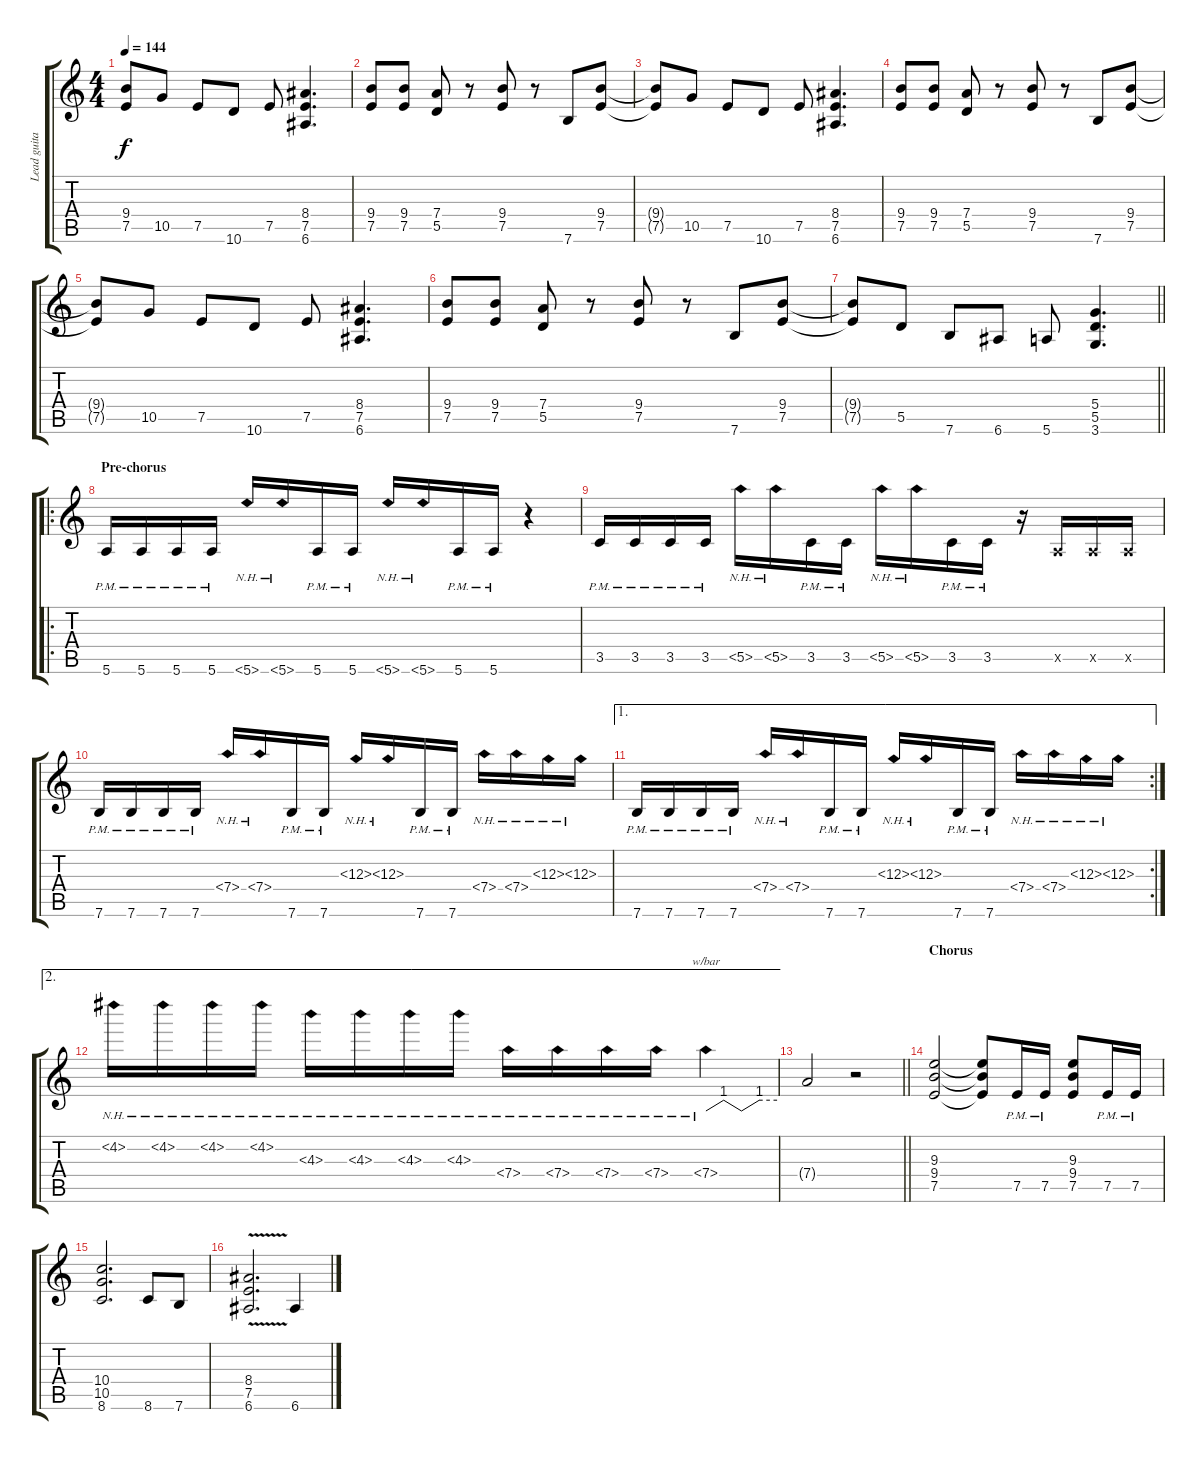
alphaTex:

\track ("Lead guitar (single coil)" "Lead guita") {instrument overdrivenguitar}
\staff {score tabs}
\tuning (E4 B3 G3 D3 A2 E2) {hide}
\ts (4 4)
\tempo 144
\clef g2
\ks c
(9.4{t} 7.5{t}).8{dy f} 10.5.8 7.5.8 10.6.8 7.5.8 (8.4 7.5 6.6).4{d} |
(9.4 7.5).8 (9.4 7.5).8 (7.4 5.5).8 r.8 (9.4 7.5).8 r.8 7.6.8 (9.4 7.5).8 |
(9.4{t} 7.5{t}).8 10.5.8 7.5.8 10.6.8 7.5.8 (8.4 7.5 6.6).4{d} |
(9.4 7.5).8 (9.4 7.5).8 (7.4 5.5).8 r.8 (9.4 7.5).8 r.8 7.6.8 (9.4 7.5).8 |
(9.4{t} 7.5{t}).8 10.5.8 7.5.8 10.6.8 7.5.8 (8.4 7.5 6.6).4{d} |
(9.4 7.5).8 (9.4 7.5).8 (7.4 5.5).8 r.8 (9.4 7.5).8 r.8 7.6.8 (9.4 7.5).8 |
\barLineRight lightlight
(9.4{t} 7.5{t}).8 5.5.8 7.6.8 6.6.8 5.6.8 (5.4 5.5 3.6).4{d} |
\ro
\section ("" "Pre-chorus")
5.6{pm}.16 5.6{pm}.16 5.6{pm}.16 5.6{pm}.16 5.6{nh}.16 5.6{nh}.16 5.6{pm}.16 5.6{pm}.16 5.6{nh}.16 5.6{nh}.16 5.6{pm}.16 5.6{pm}.16 r.4 |
3.5{pm}.16 3.5{pm}.16 3.5{pm}.16 3.5{pm}.16 5.5{nh}.16 5.5{nh}.16 3.5{pm}.16 3.5{pm}.16 5.5{nh}.16 5.5{nh}.16 3.5{pm}.16 3.5{pm}.16 r.16 0.5{x}.16 0.5{x}.16 0.5{x}.16 |
7.6{pm}.16 7.6{pm}.16 7.6{pm}.16 7.6{pm}.16 7.4{nh}.16 7.4{nh}.16 7.6{pm}.16 7.6{pm}.16 12.3{nh}.16 12.3{nh}.16 7.6{pm}.16 7.6{pm}.16 7.4{nh}.16 7.4{nh}.16 12.3{nh}.16 12.3{nh}.16 |
\ae 1
\rc 2
7.6{pm}.16 7.6{pm}.16 7.6{pm}.16 7.6{pm}.16 7.4{nh}.16 7.4{nh}.16 7.6{pm}.16 7.6{pm}.16 12.3{nh}.16 12.3{nh}.16 7.6{pm}.16 7.6{pm}.16 7.4{nh}.16 7.4{nh}.16 12.3{nh}.16 12.3{nh}.16 |
\ae 2
4.2{nh}.16 4.2{nh}.16 4.2{nh}.16 4.2{nh}.16 4.3{nh}.16 4.3{nh}.16 4.3{nh}.16 4.3{nh}.16 7.4{nh}.16 7.4{nh}.16 7.4{nh}.16 7.4{nh}.16 7.4{nh}.4{tbe (custom default 0 0 15 4 30 0 45 4 60 4)} |
\barLineRight lightlight
7.4{t}.2 r.2 |
\section ("" "Chorus")
(9.3 9.4 7.5).2 (9.3{t} 9.4{t} 7.5{t}).8 7.5{pm}.16 7.5{pm}.16 (9.3 9.4 7.5).8 7.5{pm}.16 7.5{pm}.16 |
(10.4 10.5 8.6).2{d} 8.6.8 7.6.8 |
(8.4 7.5 6.6{v}).2{d} 6.6.4
